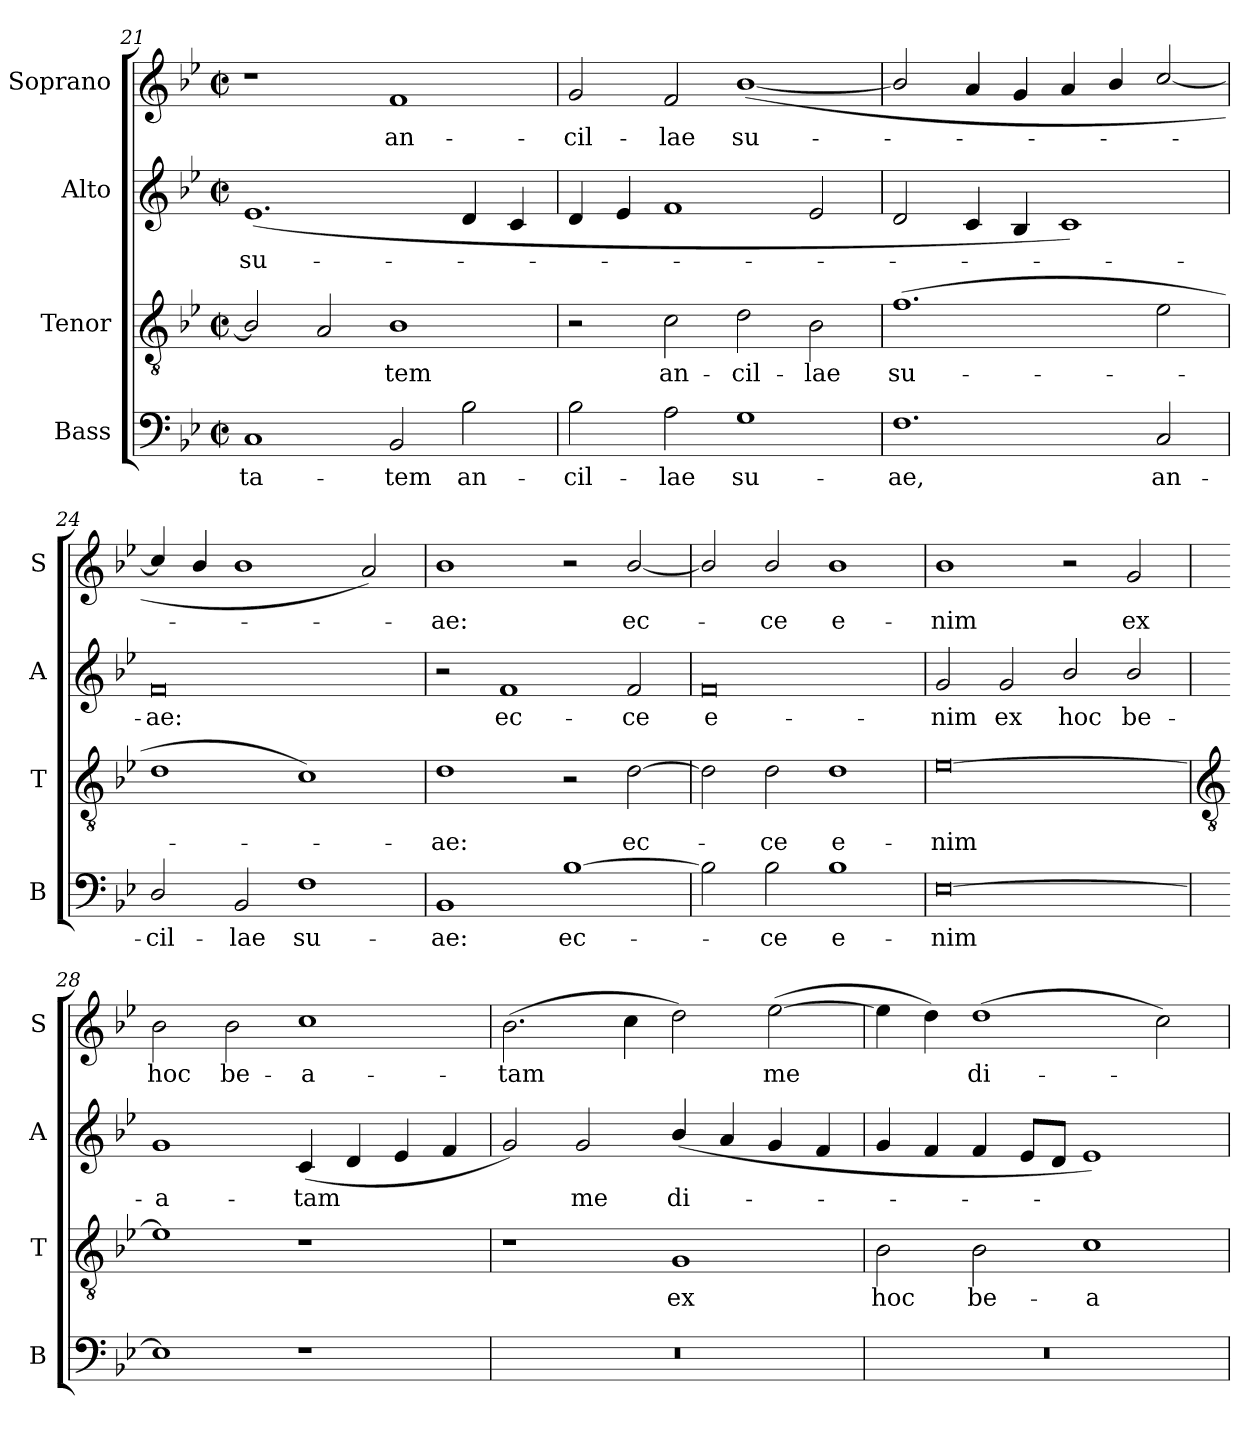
**kern	**text	**kern	**text	**kern	**text	**kern	**text
*part4	*part4	*part3	*part3	*part2	*part2	*part1	*part1
*staff4	*staff4	*staff3	*staff3	*staff2	*staff2	*staff1	*staff1
*I"Bass	*	*I"Tenor	*	*I"Alto	*	*I"Soprano	*
*I'B	*	*I'T	*	*I'A	*	*I'S	*
!!LO:LB:g=z
*clefF4	*	*clefGv2	*	*clefG2	*	*clefG2	*
*k[b-e-]	*	*k[b-e-]	*	*k[b-e-]	*	*k[b-e-]	*
*B-:	*	*B-:	*	*B-:	*	*B-:	*
*M4/2	*	*M4/2	*	*M4/2	*	*M4/2	*
*met(c|)	*	*met(c|)	*	*met(c|)	*	*met(c|)	*
=21	=21	=21	=21	=21	=21	=21	=21
!	!LO:LY:b	!	!	!	!LO:LY:b	!	!
1C	-ta-	2B-/]	.	(<1.e-	su-	1r	.
.	.	2A	.	.	.	.	.
!	!LO:LY:b	!	!LO:LY:b	!	!	!	!LO:LY:b
2BB-	-tem	1B-	tem	.	.	1f	an-
!	!LO:LY:b	!	!	!	!	!	!
2B-	an-	.	.	4d	.	.	.
.	.	.	.	4c	.	.	.
=22	=22	=22	=22	=22	=22	=22	=22
!	!LO:LY:b	!	!	!	!	!	!LO:LY:b
2B-	-cil-	2r	.	4d	.	2g	-cil-
.	.	.	.	4e-	.	.	.
!	!LO:LY:b	!	!LO:LY:b	!	!	!	!LO:LY:b
2A	-lae	2c	an-	1f	.	2f	-lae
!	!LO:LY:b	!	!LO:LY:b	!	!	!	!LO:LY:b
1G	su-	2d	-cil-	.	.	(<[1b-/	su-
!	!	!	!LO:LY:b	!	!	!	!
.	.	2B-	-lae	2e-	.	.	.
=23	=23	=23	=23	=23	=23	=23	=23
!	!LO:LY:b	!	!LO:LY:b	!	!	!	!
1.F	-ae,	(>1.f	su-	2d	.	2b-/]	.
.	.	.	.	4c	.	4a	.
.	.	.	.	4B-	.	4g/	.
.	.	.	.	1c)	.	4a	.
.	.	.	.	.	.	4b-/	.
!	!LO:LY:b	!	!	!	!	!	!
2C	an-	2e-	.	.	.	[2cc/	.
=24	=24	=24	=24	=24	=24	=24	=24
!	!LO:LY:b	!	!	!	!LO:LY:b	!	!
2D/	-cil-	1d	.	0f	ae:	4cc/]	.
.	.	.	.	.	.	4b-/	.
!	!LO:LY:b	!	!	!	!	!	!
2BB-	-lae	.	.	.	.	1b-/	.
!	!LO:LY:b	!	!	!	!	!	!
1F	su-	1c)	.	.	.	.	.
.	.	.	.	.	.	2a)	.
=25	=25	=25	=25	=25	=25	=25	=25
!	!LO:LY:b	!	!LO:LY:b	!	!	!	!LO:LY:b
1BB-	-ae:	1d	ae:	2r	.	1b-	ae:
!	!	!	!	!	!LO:LY:b	!	!
.	.	.	.	1f	ec-	.	.
!	!LO:LY:b	!	!	!	!	!	!
[1B-	ec-	2r	.	.	.	2r	.
!	!	!	!LO:LY:b	!	!LO:LY:b	!	!LO:LY:b
.	.	[2d	ec-	2f	-ce	[2b-/	ec-
=26	=26	=26	=26	=26	=26	=26	=26
!	!	!	!	!	!LO:LY:b	!	!
2B-]	.	2d]	.	0f	e-	2b-/]	.
!	!LO:LY:b	!	!LO:LY:b	!	!	!	!LO:LY:b
2B-	ce	2d	ce	.	.	2b-/	ce
!	!LO:LY:b	!	!LO:LY:b	!	!	!	!LO:LY:b
1B-	e-	1d	e-	.	.	1b-	e-
=27	=27	=27	=27	=27	=27	=27	=27
!	!LO:LY:b	!	!LO:LY:b	!	!LO:LY:b	!	!LO:LY:b
[0E-	-nim	[0e-	-nim	2g	-nim	1b-	-nim
!	!	!	!	!	!LO:LY:b	!	!
.	.	.	.	2g	ex	.	.
!	!	!	!	!	!LO:LY:b	!	!
.	.	.	.	2b-/	hoc	2r	.
!	!	!	!	!	!LO:LY:b	!	!LO:LY:b
.	.	.	.	2b-/	be-	2g	ex
!!LO:LB:g=z
=28	=28	=28	=28	=28	=28	=28	=28
*	*	*clefGv2	*	*	*	*	*
!	!	!	!	!	!LO:LY:b	!	!LO:LY:b
1E-]	.	1e-]	.	1g	-a-	2b-	hoc
!	!	!	!	!	!	!	!LO:LY:b
.	.	.	.	.	.	2b-	be-
!	!	!	!	!	!LO:LY:b	!	!LO:LY:b
1r	.	1r	.	(<4c	-tam	1cc	-a-
.	.	.	.	4d	.	.	.
.	.	.	.	4e-	.	.	.
.	.	.	.	4f	.	.	.
=29	=29	=29	=29	=29	=29	=29	=29
!	!	!	!	!	!	!	!LO:LY:b
0r	.	1r	.	2g)	.	(>2.b-	-tam
!	!	!	!	!	!LO:LY:b	!	!
.	.	.	.	2g	me	.	.
.	.	.	.	.	.	4cc	.
!	!	!	!LO:LY:b	!	!LO:LY:b	!	!
.	.	1G	ex	(<4b-/	di-	2dd)	.
.	.	.	.	4a/	.	.	.
!	!	!	!	!	!	!	!LO:LY:b
.	.	.	.	4g	.	(>[2ee-	me
.	.	.	.	4f	.	.	.
=30	=30	=30	=30	=30	=30	=30	=30
!	!	!	!LO:LY:b	!	!	!	!
0r	.	2B-	hoc	4g	.	4ee-]	.
.	.	.	.	4f	.	4dd)	.
!	!	!	!LO:LY:b	!	!	!	!LO:LY:b
.	.	2B-	be-	4f	.	(>1dd	di-
.	.	.	.	8e-L	.	.	.
.	.	.	.	8dJ	.	.	.
!	!	!	!LO:LY:b	!	!	!	!
.	.	1c	-a-	1e-)	.	.	.
.	.	.	.	.	.	2cc)	.
=	=	=	=	=	=	=	=
*-	*-	*-	*-	*-	*-	*-	*-
